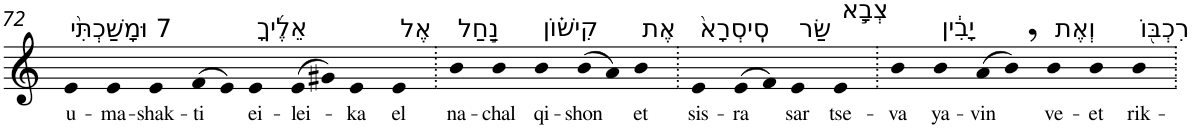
**kern	**text
*part1	*part1
*staff1	*staff1
*I"Piano	*
*I'Pno	*
!!LO:PB:g=z
*clefG2	*
*k[]	*
=72	=72
!LO:TX:a:t=7 וּמָשַׁכְתִּ֨י	!
!	!LO:LY:b
4e	u-
!	!LO:LY:b
4e	-ma-
!	!LO:LY:b
4e	-shak-
!	!LO:LY:b
(>8f	-ti
8e)	.
!LO:TX:a:t=אֵלֶ֜יךָ	!
!	!LO:LY:b
4e	ei-
!	!LO:LY:b
(>8e	-lei-
8g#X)	.
!	!LO:LY:b
4e	-ka
!LO:TX:a:t=אֶל	!
!	!LO:LY:b
4e	el
=73.	=73.
!LO:TX:a:t=נַ֣חַל	!
!	!LO:LY:b
4b	na-
!	!LO:LY:b
4b	-chal
!LO:TX:a:t=קִישׁ֗וֹן	!
!	!LO:LY:b
4b	qi-
!	!LO:LY:b
(>8b	-shon
8a)	.
!LO:TX:a:t=אֶת	!
!	!LO:LY:b
4b	et
=74.	=74.
!LO:TX:a:t=סִֽיסְרָא֙	!
!	!LO:LY:b
4e	sis-
!	!LO:LY:b
(>8e	-ra
8f)	.
!LO:TX:a:t=שַׂר	!
!	!LO:LY:b
4e	sar
!LO:TX:a:t=צְבָ֣א	!
!	!LO:LY:b
4e	tse-
=75.	=75.
!	!LO:LY:b
4b	-va
!LO:TX:a:t=יָבִ֔ין	!
!	!LO:LY:b
4b	ya-
!	!LO:LY:b
(>8a	-vin
8b,)	.
!LO:TX:a:t=וְאֶת	!
!	!LO:LY:b
4b	ve-
!	!LO:LY:b
4b	-et
!LO:TX:a:t=רִכְבּ֖וֹ	!
!	!LO:LY:b
4b	rik-
=.	=.
*-	*-
